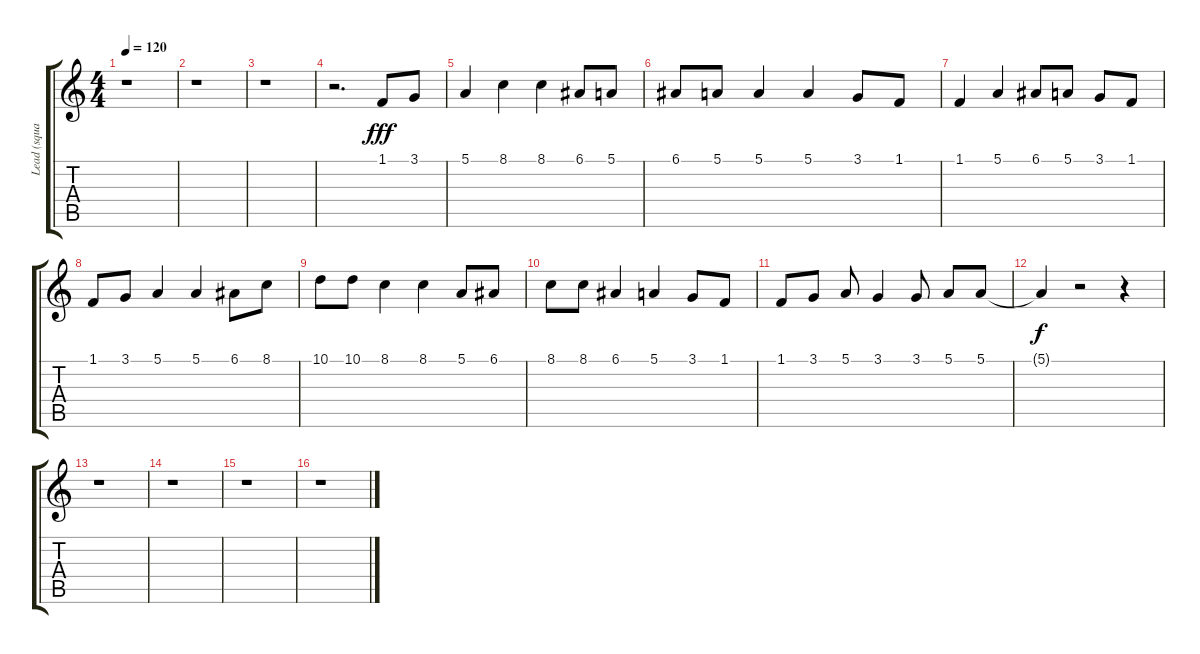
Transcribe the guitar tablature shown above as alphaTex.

\track ("Lead (square)" "Lead (squa") {instrument lead1square}
\staff {score tabs}
\tuning (E4 B3 G3 D3 A2 E2) {hide}
\ts (4 4)
\tempo 120
\clef g2
\ks c
r.1{dy f} |
r.1 |
r.1 |
r.2{d} 1.1.8{dy fff} 3.1.8 |
5.1.4 8.1.4 8.1.4 6.1.8 5.1.8 |
6.1.8 5.1.8 5.1.4 5.1.4 3.1.8 1.1.8 |
1.1.4 5.1.4 6.1.8 5.1.8 3.1.8 1.1.8 |
1.1.8 3.1.8 5.1.4 5.1.4 6.1.8 8.1.8 |
10.1.8 10.1.8 8.1.4 8.1.4 5.1.8 6.1.8 |
8.1.8 8.1.8 6.1.4 5.1.4 3.1.8 1.1.8 |
1.1.8 3.1.8 5.1.8 3.1.4 3.1.8 5.1.8 5.1.8 |
5.1{t}.4{dy f} r.2 r.4 |
r.1 |
r.1 |
r.1 |
r.1
